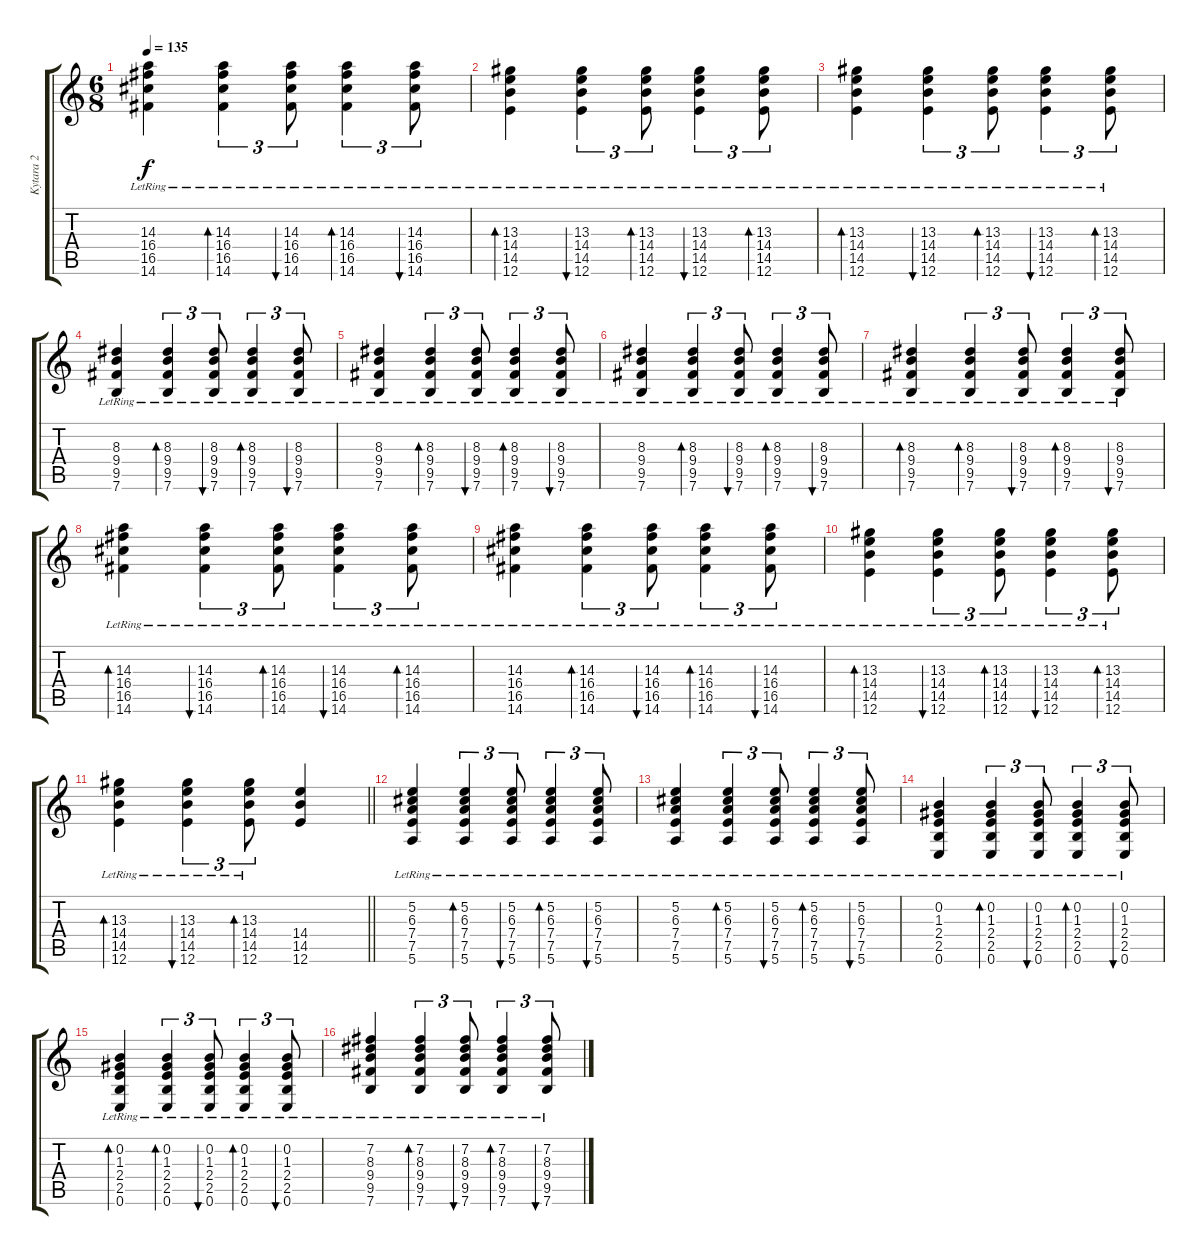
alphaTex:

\track ("Kytara 2" "Kytara 2") {instrument acousticguitarsteel}
\staff {score tabs}
\tuning (E4 B3 G3 D3 A2 E2) {hide}
\ts (6 8)
\tempo 135
\clef g2
\ks c
(14.3{lr} 16.4{lr} 16.5{lr} 14.6{lr}).4{dy f} (14.3{lr} 16.4{lr} 16.5{lr} 14.6{lr}).4{tu (3 2) bd 60} (14.3{lr} 16.4{lr} 16.5{lr} 14.6{lr}).8{tu (3 2) bu 60} (14.3{lr} 16.4{lr} 16.5{lr} 14.6{lr}).4{tu (3 2) bd 60} (14.3{lr} 16.4{lr} 16.5{lr} 14.6{lr}).8{tu (3 2) bu 60} |
(13.3{lr} 14.4{lr} 14.5{lr} 12.6{lr}).4{bd 60} (13.3{lr} 14.4{lr} 14.5{lr} 12.6{lr}).4{tu (3 2) bu 60} (13.3{lr} 14.4{lr} 14.5{lr} 12.6{lr}).8{tu (3 2) bd 60} (13.3{lr} 14.4{lr} 14.5{lr} 12.6{lr}).4{tu (3 2) bu 60} (13.3{lr} 14.4{lr} 14.5{lr} 12.6{lr}).8{tu (3 2) bd 60} |
(13.3{lr} 14.4{lr} 14.5{lr} 12.6{lr}).4{bd 60} (13.3{lr} 14.4{lr} 14.5{lr} 12.6{lr}).4{tu (3 2) bu 60} (13.3{lr} 14.4{lr} 14.5{lr} 12.6{lr}).8{tu (3 2) bd 60} (13.3{lr} 14.4{lr} 14.5{lr} 12.6{lr}).4{tu (3 2) bu 60} (13.3{lr} 14.4{lr} 14.5{lr} 12.6{lr}).8{tu (3 2) bd 60} |
(8.3{lr} 9.4{lr} 9.5{lr} 7.6{lr}).4 (8.3{lr} 9.4{lr} 9.5{lr} 7.6{lr}).4{tu (3 2) bd 60} (8.3{lr} 9.4{lr} 9.5{lr} 7.6{lr}).8{tu (3 2) bu 60} (8.3{lr} 9.4{lr} 9.5{lr} 7.6{lr}).4{tu (3 2) bd 60} (8.3{lr} 9.4{lr} 9.5{lr} 7.6{lr}).8{tu (3 2) bu 60} |
(8.3{lr} 9.4{lr} 9.5{lr} 7.6{lr}).4 (8.3{lr} 9.4{lr} 9.5{lr} 7.6{lr}).4{tu (3 2) bd 60} (8.3{lr} 9.4{lr} 9.5{lr} 7.6{lr}).8{tu (3 2) bu 60} (8.3{lr} 9.4{lr} 9.5{lr} 7.6{lr}).4{tu (3 2) bd 60} (8.3{lr} 9.4{lr} 9.5{lr} 7.6{lr}).8{tu (3 2) bu 60} |
(8.3{lr} 9.4{lr} 9.5{lr} 7.6{lr}).4 (8.3{lr} 9.4{lr} 9.5{lr} 7.6{lr}).4{tu (3 2) bd 60} (8.3{lr} 9.4{lr} 9.5{lr} 7.6{lr}).8{tu (3 2) bu 60} (8.3{lr} 9.4{lr} 9.5{lr} 7.6{lr}).4{tu (3 2) bd 60} (8.3{lr} 9.4{lr} 9.5{lr} 7.6{lr}).8{tu (3 2) bu 60} |
(8.3{lr} 9.4{lr} 9.5{lr} 7.6{lr}).4{bd 60} (8.3{lr} 9.4{lr} 9.5{lr} 7.6{lr}).4{tu (3 2) bd 60} (8.3{lr} 9.4{lr} 9.5{lr} 7.6{lr}).8{tu (3 2) bu 60} (8.3{lr} 9.4{lr} 9.5{lr} 7.6{lr}).4{tu (3 2) bd 60} (8.3{lr} 9.4{lr} 9.5{lr} 7.6{lr}).8{tu (3 2) bu 60} |
(14.3{lr} 16.4{lr} 16.5{lr} 14.6{lr}).4{bd 60} (14.3{lr} 16.4{lr} 16.5{lr} 14.6{lr}).4{tu (3 2) bu 60} (14.3{lr} 16.4{lr} 16.5{lr} 14.6{lr}).8{tu (3 2) bd 60} (14.3{lr} 16.4{lr} 16.5{lr} 14.6{lr}).4{tu (3 2) bu 60} (14.3{lr} 16.4{lr} 16.5{lr} 14.6{lr}).8{tu (3 2) bd 60} |
(14.3{lr} 16.4{lr} 16.5{lr} 14.6{lr}).4 (14.3{lr} 16.4{lr} 16.5{lr} 14.6{lr}).4{tu (3 2) bd 60} (14.3{lr} 16.4{lr} 16.5{lr} 14.6{lr}).8{tu (3 2) bu 60} (14.3{lr} 16.4{lr} 16.5{lr} 14.6{lr}).4{tu (3 2) bd 60} (14.3{lr} 16.4{lr} 16.5{lr} 14.6{lr}).8{tu (3 2) bu 60} |
(13.3{lr} 14.4{lr} 14.5{lr} 12.6{lr}).4{bd 60} (13.3{lr} 14.4{lr} 14.5{lr} 12.6{lr}).4{tu (3 2) bu 60} (13.3{lr} 14.4{lr} 14.5{lr} 12.6{lr}).8{tu (3 2) bd 60} (13.3{lr} 14.4{lr} 14.5{lr} 12.6{lr}).4{tu (3 2) bu 60} (13.3{lr} 14.4{lr} 14.5{lr} 12.6{lr}).8{tu (3 2) bd 60} |
\barLineRight lightlight
(13.3{lr} 14.4{lr} 14.5{lr} 12.6{lr}).4{bd 60} (13.3{lr} 14.4{lr} 14.5{lr} 12.6{lr}).4{tu (3 2) bu 60} (13.3{lr} 14.4{lr} 14.5{lr} 12.6{lr}).8{tu (3 2) bd 60} (14.4 14.5 12.6).4 |
\section ("" "")
(5.2 6.3{lr} 7.4{lr} 7.5{lr} 5.6{lr}).4 (5.2 6.3{lr} 7.4{lr} 7.5{lr} 5.6{lr}).4{tu (3 2) bd 60} (5.2 6.3{lr} 7.4{lr} 7.5{lr} 5.6{lr}).8{tu (3 2) bu 60} (5.2 6.3{lr} 7.4{lr} 7.5{lr} 5.6{lr}).4{tu (3 2) bd 60} (5.2 6.3{lr} 7.4{lr} 7.5{lr} 5.6{lr}).8{tu (3 2) bu 60} |
(5.2 6.3{lr} 7.4{lr} 7.5{lr} 5.6{lr}).4 (5.2 6.3{lr} 7.4{lr} 7.5{lr} 5.6{lr}).4{tu (3 2) bd 60} (5.2 6.3{lr} 7.4{lr} 7.5{lr} 5.6{lr}).8{tu (3 2) bu 60} (5.2 6.3{lr} 7.4{lr} 7.5{lr} 5.6{lr}).4{tu (3 2) bd 60} (5.2 6.3{lr} 7.4{lr} 7.5{lr} 5.6{lr}).8{tu (3 2) bu 60} |
(0.2 1.3{lr} 2.4{lr} 2.5{lr} 0.6{lr}).4 (0.2 1.3{lr} 2.4{lr} 2.5{lr} 0.6{lr}).4{tu (3 2) bd 60} (0.2 1.3{lr} 2.4{lr} 2.5{lr} 0.6{lr}).8{tu (3 2) bu 60} (0.2 1.3{lr} 2.4{lr} 2.5{lr} 0.6{lr}).4{tu (3 2) bd 60} (0.2 1.3{lr} 2.4{lr} 2.5{lr} 0.6{lr}).8{tu (3 2) bu 60} |
(0.2 1.3{lr} 2.4{lr} 2.5{lr} 0.6{lr}).4{bd 60} (0.2 1.3{lr} 2.4{lr} 2.5{lr} 0.6{lr}).4{tu (3 2) bd 60} (0.2 1.3{lr} 2.4{lr} 2.5{lr} 0.6{lr}).8{tu (3 2) bu 60} (0.2 1.3{lr} 2.4{lr} 2.5{lr} 0.6{lr}).4{tu (3 2) bd 60} (0.2 1.3{lr} 2.4{lr} 2.5{lr} 0.6{lr}).8{tu (3 2) bu 60} |
(7.2 8.3{lr} 9.4{lr} 9.5{lr} 7.6{lr}).4 (7.2 8.3{lr} 9.4{lr} 9.5{lr} 7.6{lr}).4{tu (3 2) bd 60} (7.2 8.3{lr} 9.4{lr} 9.5{lr} 7.6{lr}).8{tu (3 2) bu 60} (7.2 8.3{lr} 9.4{lr} 9.5{lr} 7.6{lr}).4{tu (3 2) bd 60} (7.2 8.3{lr} 9.4{lr} 9.5{lr} 7.6{lr}).8{tu (3 2) bu 60}
